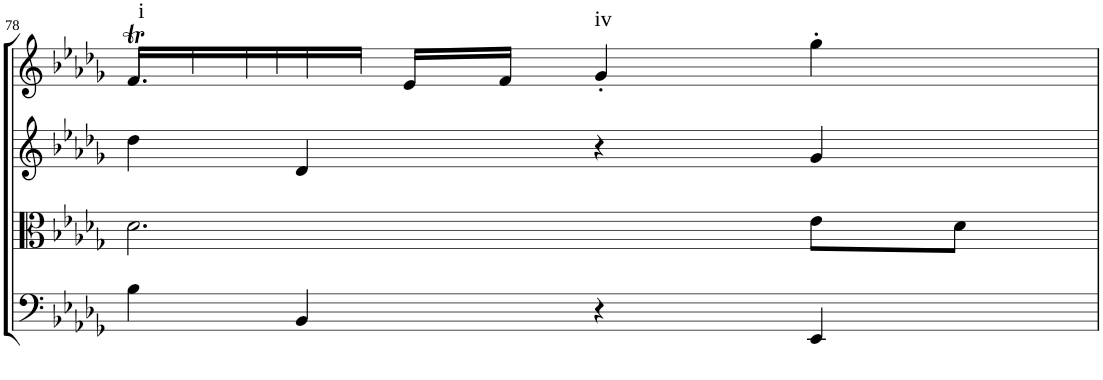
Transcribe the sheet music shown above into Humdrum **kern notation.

**kern	**kern	**kern	**kern	**harte
*part4	*part3	*part2	*part1	*part1
*staff4	*staff3	*staff2	*staff1	*
*I"Cello	*I"Viola	*I"2nd Violin	*I"1st Violin	*
*	*I'Vla	*I'Vln	*I'Vln	*
!!LO:PB:g=z
*clefF4	*clefC3	*clefG2	*clefG2	*
*k[b-e-a-d-g-]	*k[b-e-a-d-g-]	*k[b-e-a-d-g-]	*k[b-e-a-d-g-]	*
*D-:	*D-:	*D-:	*D-:	*
*M2/2	*M2/2	*M2/2	*M2/2	*
*met(c|)	*met(c|)	*met(c|)	*met(c|)	*
=78	=78	=78	=78	=78
*	*	*	*^	*
!	!	!	!	!	!LO:H:kt=i
4B-\	2.d-\	4dd-\	4.ft/	16f/LL	N
.	.	.	.	16g-/	.
.	.	.	.	16f/	.
.	.	.	.	16g-/	.
4BB-/	.	4d-/	.	16f/	.
.	.	.	.	16g-/JJ	.
.	.	.	16e-/LL	2ryy	.
.	.	.	16f/JJ	.	.
!	!	!	!	!	!LO:H:kt=iv
4r	.	4r	4g-'/	.	N
4EE-/	8e-\L	4g-/	4gg-'\	.	.
.	8d-\J	.	.	8ryy	.
*	*	*	*v	*v	*
=	=	=	=	=
*-	*-	*-	*-	*-
